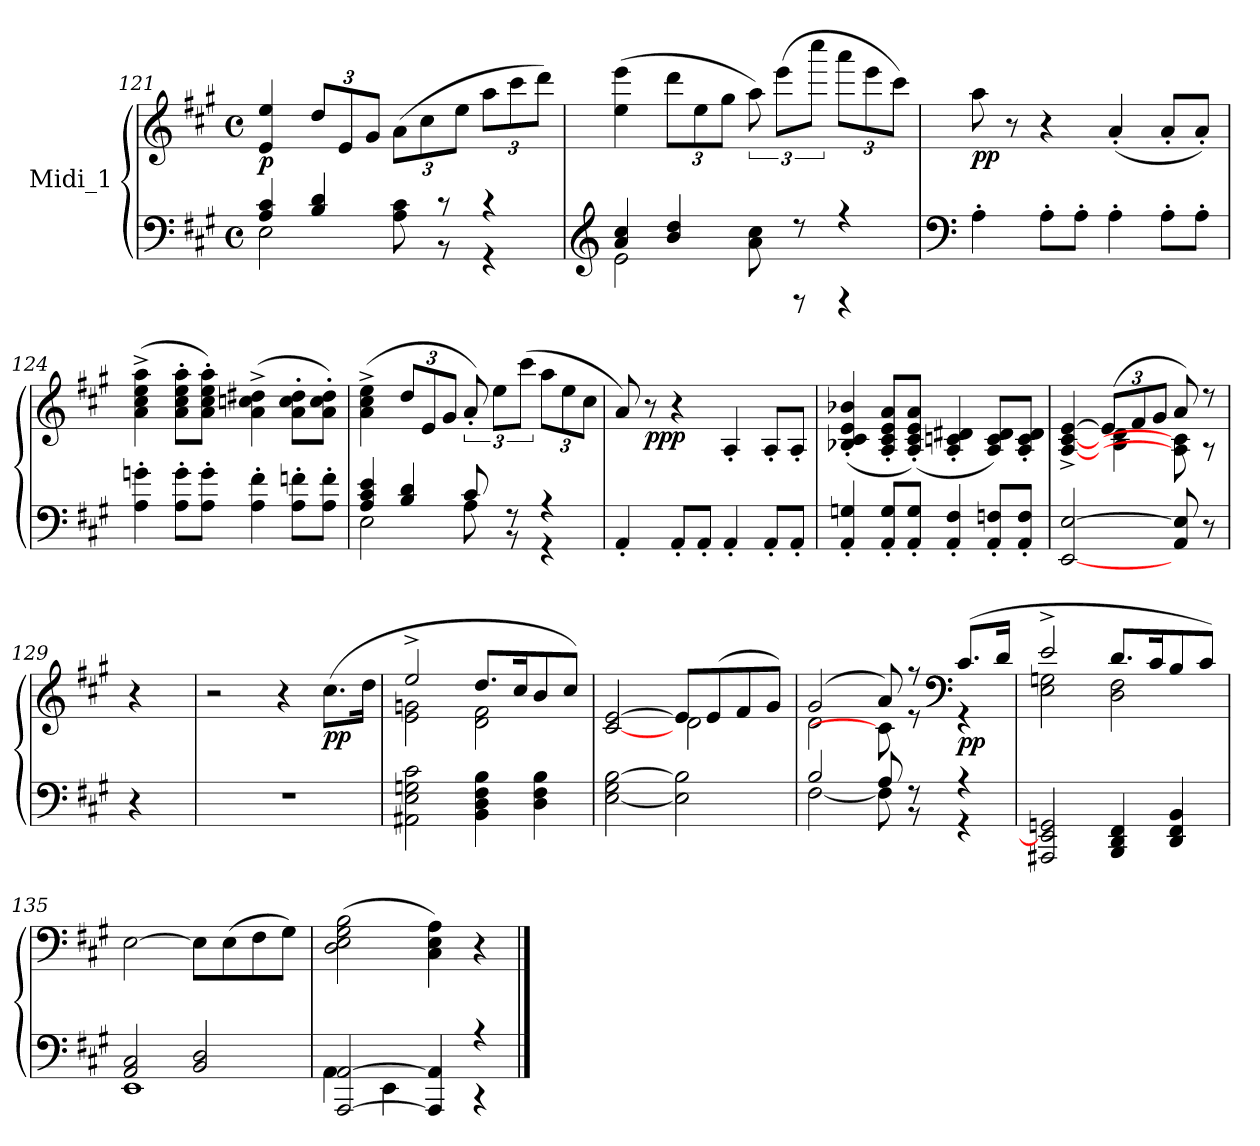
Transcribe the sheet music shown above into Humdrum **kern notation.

**kern	**kern	**dynam
*part1	*part1	*part1
*staff2	*staff1	*staff1/2
*I"Midi_1	*	*
*clefF4	*clefG2	*
*k[f#c#g#]	*k[f#c#g#]	*
*A:	*A:	*
*M4/4	*M4/4	*
*met(c)	*met(c)	*
=121	=121	=121
*^	*	*
!	!	!	!LO:DY:b
4A/ 4c#/	2E\	4e/ 4ee/	p
*	*	*Xbrackettup	*
4B/ 4d/	.	12dd/L	.
.	.	12e/	.
.	.	12g#/J	.
8A\ 8c#\	8ryy	(>12a\L	.
.	.	12cc#\	.
8r	8r	.	.
.	.	12ee\J	.
4r	4r	12aa\L	.
.	.	12ccc#\	.
.	.	12ddd\J)	.
!!LO:LB:g=z
=122	=122	=122	=122
*clefG2	*	*	*
4a/ 4cc#/	2e\	(>4ee\ 4eee\	.
4b/ 4dd/	.	12ddd\L	.
.	.	12ee\	.
.	.	12gg#\J	.
*	*	*brackettup	*
8a\ 8cc#\	8ryy	12aa\)	.
.	.	(>12eee\L	.
8r	8rD	.	.
.	.	12cccc#\J	.
*	*	*Xbrackettup	*
4r	4rD	12aaa\L	.
.	.	12eee\	.
.	.	12ccc#\J)	.
!!LO:LB:g=z
=123	=123	=123	=123
*clefF4	*	*	*
*	*	*MM85	*
*	*	*^	*
!	!	!	!	!LO:DY:b
4A'\	2ryy	8aa\	2ryy	pp
.	.	8r	.	.
8A'\L	.	4r	.	.
8A'\J	.	.	.	.
4A'\	2ryy	(4a'/	2ryy	.
8A'\L	.	8a'/L	.	.
8A'\J	.	8a'/J)	.	.
=124	=124	=124	=124	=124
4A\' 4gn\'	2ryy	(>4a\^ 4cc#\^ 4ee\^ 4aa\^	2ryy	.
8A\' 8g\'L	.	8a\' 8cc#\' 8ee\' 8aa\'L	.	.
8A\' 8g\'J	.	8a\' 8cc#\' 8ee\' 8aa\'J)	.	.
4A\' 4f#\'	2ryy	(>4a\^ 4ccn\^ 4dd#X\^	2ryy	.
8A\' 8fn\'L	.	8a\' 8cc\' 8dd#\'L	.	.
8A\' 8f\'J	.	8a\' 8cc\' 8dd#\'J)	.	.
=125	=125	=125	=125	=125
4A/ 4c#i/ 4e/	2E\	(>4a\^ 4cc#i\^ 4ee\^	2ryy	.
4B/ 4d/	.	12dd/L	.	.
.	.	12e/	.	.
.	.	12g#/J	.	.
*	*	*brackettup	*	*
8c#/	8A\	12a'/)	2ryy	.
.	.	12ee\L	.	.
8r	8r	.	.	.
.	.	(>12ccc#\J	.	.
*	*	*Xbrackettup	*	*
4r	4r	12aa\L	.	.
.	.	12ee\	.	.
.	.	12cc#\J	.	.
=126	=126	=126	=126	=126
4AA'/	2ryy	8a/)	2ryy	.
!	!	!	!	!LO:DY:b
.	.	8r	.	ppp
8AA'/L	.	4r	.	.
8AA'/J	.	.	.	.
4AA'/	2ryy	4A'/	2ryy	.
8AA'/L	.	8A'/L	.	.
8AA'/J	.	8A'/J	.	.
!!LO:PB:g=z	!!
=127	=127	=127	=127	=127
4AA/' 4Gn/'	2ryy	(>4B-X/' 4c#/' 4e/' 4b-X/'	2ryy	.
8AA/' 8G/'L	.	8A/' 8c#/' 8e/' 8a/'L	.	.
8AA/' 8G/'J	.	(>8A/' 8c#/' 8e/' 8a/'J)	.	.
4AA/' 4F#/'	2ryy	4A/' 4cn/' 4d#X/'	2ryy	.
8AA/' 8Fn/'L	.	8A/ 8c/ 8d#/L)	.	.
8AA/' 8F/'J	.	8A/' 8c/' 8d#/'J	.	.
=128	=128	=128	=128	=128
[2EE/ [2E/	2ryy	[4A/^ [4c#i/^ [4e/^	4ryy	.
.	.	(>12e/L]	4B\ 4d\	.
.	.	12f#/	.	.
.	.	12g#/J	.	.
8AA/ 8E/]	4ryy	8a/)	8A\] 8c#i\]	.
8r	.	8r	8r	.
!!LO:LB:g=z	!!
=129	=129	=129	=129	=129
*	*	*MM85	*	*
4r	4ryy	4r	4ryy	.
=130	=130	=130	=130	=130
1r	2ryy	2r	2ryy	.
.	2ryy	4r	2ryy	.
!	!	!	!	!LO:DY:b
.	.	(>8.cc#\L	.	pp
.	.	16dd\Jk	.	.
=131	=131	=131	=131	=131
2AA#X\ 2E\ 2Gn\ 2c#\	2ryy	2ee^/	2e\ 2gn\	.
4BB\ 4D\ 4F#\ 4B\	2ryy	8.dd/L	2d\ 2f#\	.
.	.	16cc#/K	.	.
4D\ 4F#\ 4B\	.	8b/	.	.
.	.	8cc#/J)	.	.
=132	=132	=132	=132	=132
[2E\ 2G#\ [2B\	2ryy	[2c#/ [2e/	2ryy	.
2E\] 2B\]	2ryy	8e/L]	2d\	.
.	.	(>8e/	.	.
.	.	8f#/	.	.
.	.	8g#/J)	.	.
=133	=133	=133	=133	=133
2B/	[2F#\	(>2g#/	2d\	.
8A/	8F#\]	8a/)	8c#\]	.
8r	8r	8r	8r	.
*	*	*clefF4	*	*
!	!	!	!	!LO:DY:b
4r	4r	(>8.c#/L	4r	pp
.	.	16d/Jk	.	.
=134	=134	=134	=134	=134
2AAA#X/ 2EE/] 2GGn/	2ryy	2e^/	2E\ 2Gn\	.
4BBB/ 4DD/ 4FF#/	2ryy	8.d/L	2D\ 2F#\	.
.	.	16c#/K	.	.
4DD/ 4FF#/ 4BB/	.	8B/	.	.
.	.	8c#/J)	.	.
=135	=135	=135	=135	=135
2AA/ 2C#/	1EE	[2E\	2ryy	.
2BB/ 2D/	.	8E\L]	2ryy	.
.	.	(>8E\	.	.
.	.	8F#\	.	.
.	.	8G#\J)	.	.
!!LO:LB:g=z	!!
=136	=136	=136	=136	=136
[2AAA/ [2AA/	4AA\	(>2D\ 2E\ 2G#\ 2B\	2ryy	.
.	4EE\	.	.	.
4AAA/] 4AA/]	4ryy	4C#\ 4E\ 4A\)	2ryy	.
4r	4r	4r	.	.
*v	*v	*	*	*
*	*v	*v	*
==	==	==
*-	*-	*-
